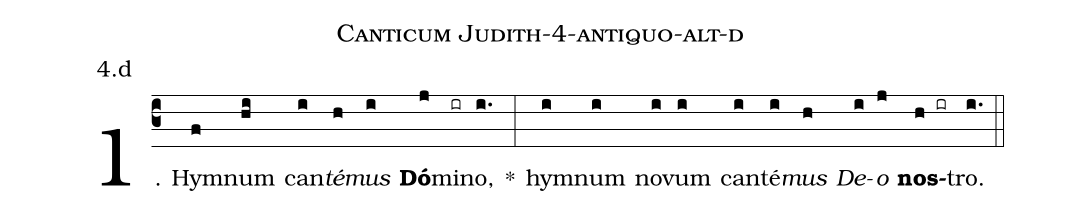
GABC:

name: Canticum Judith-4-antiquo-alt-d;
annotation: 4.d;
%%
(c3)1. Hym(f)num(hi) can(i)<i>té</i>(h)<i>mus</i>(i) <b>Dó</b>(j)mi(ir)no,(i.) *(:) hym(i)num(i) no(i)vum(i) can(i)té(i)<i>mus</i>(h) <i>De</i>(i)<i>o</i>(j) <b>nos</b>(h ir)tro.(i.) (::)
